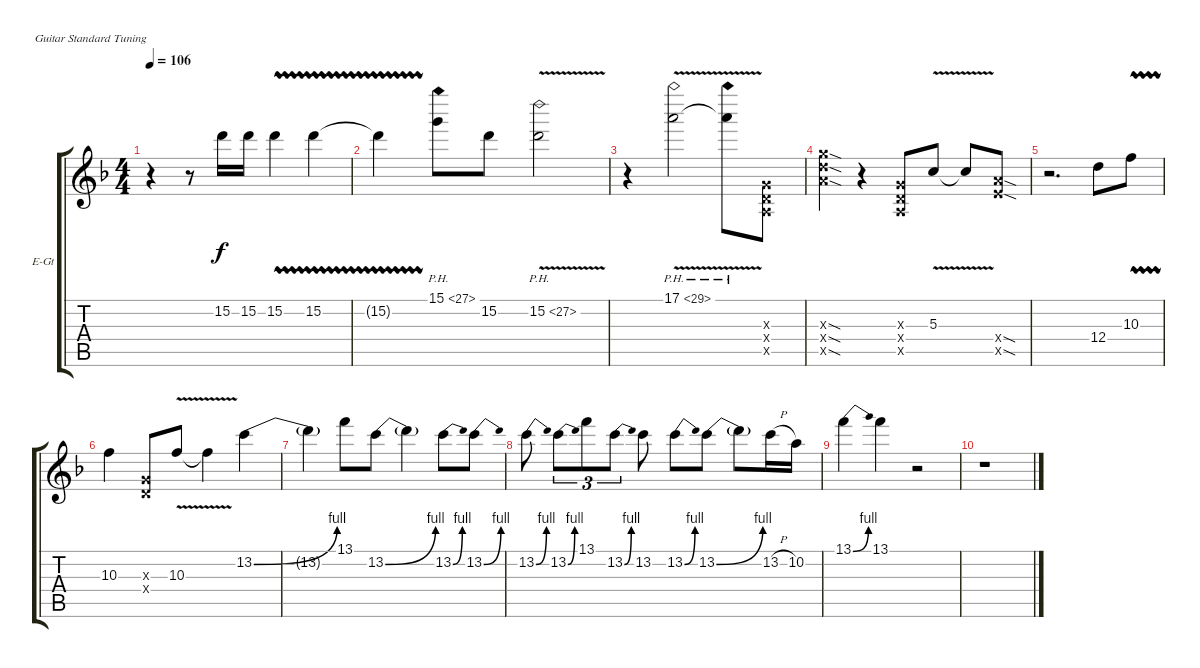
\defaultSystemsLayout 4
\bracketExtendMode groupsimilarinstruments
\firstSystemTrackNameOrientation horizontal
\otherSystemsTrackNameOrientation horizontal
\track ("Angus Young Solo" "E-Gt") {instrument distortionguitar}
\staff {score tabs}
\tuning (E4 B3 G3 D3 A2 E2)
\ts (4 4)
\tempo 106
\clef g2
\ks dminor
r.4{dy f} r.8 15.2.16 15.2.16 15.2{vw}.4 15.2{vw}.4 |
15.2{vw t}.4 15.1{ph 12}.8 15.2.8 15.2{ph 12 v}.2 |
r.4 17.1{ph 12 v}.2 17.1{ph 12 v t}.8 (0.3{x} 0.4{x} 0.5{x}).8 |
(12.3{sod x} 12.4{sod x} 12.5{sod x}).4 r.4 (0.5{x} 0.4{x} 0.3{x}).8 5.3{v}.8 5.3{v t}.8 (7.4{sod x} 7.5{sod x}).8 |
r.2{d} 12.4.8 10.3{vw}.8 |
10.3.4 (0.3{x} 0.4{x}).8 10.3{v}.8 10.3{v t}.4 13.2{be (bend 0 0 15 4)}.4 |
13.2{t}.4 13.1.8 13.2{be (bend 0 0 15 4)}.8 13.2{t}.4 13.2{be (bend 0 0 15 4)}.8 13.2{be (bend 0 0 15 4)}.8 |
13.2{be (bend 0 0 15 4)}.8 13.2{be (bend 0 0 15 4)}.8{tu (3 2)} 13.1.8{tu (3 2)} 13.2{be (bend 0 0 15 4)}.8{tu (3 2)} 13.2.8 13.2{be (bend 0 0 15 4)}.8 13.2{be (bend 0 0 15 4)}.8 13.2{t}.8 13.2{h}.16 10.2.16 |
13.1{be (bend 0 0 15 4)}.4 13.1.4 r.2 |
r.1
